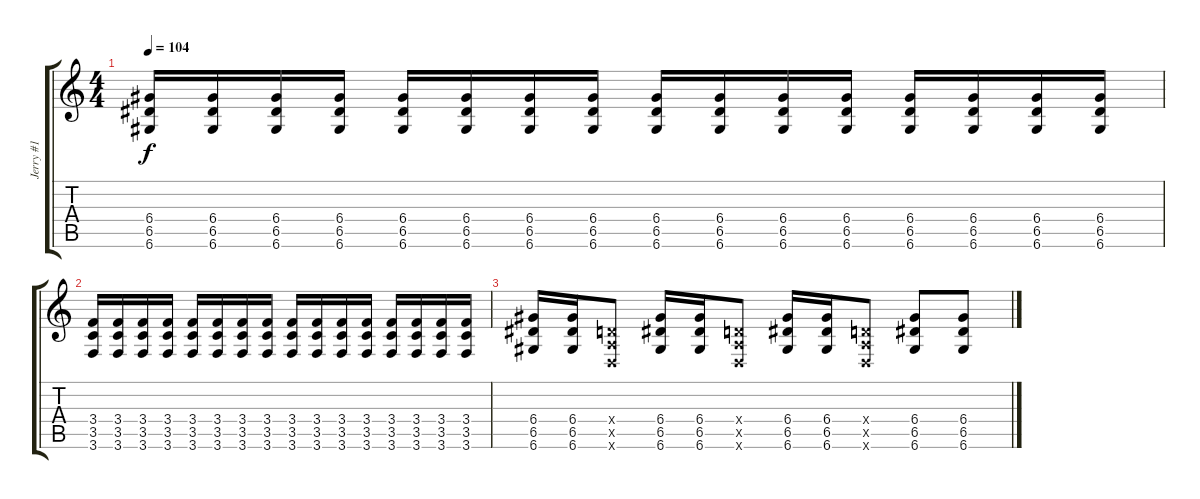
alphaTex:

\track ("Jerry #1" "Jerry #1") {instrument distortionguitar}
\staff {score tabs}
\tuning (E4 B3 G3 D3 A2 D2) {hide}
\ts (4 4)
\tempo 104
\clef g2
\ks c
(6.4 6.5 6.6).16{dy f} (6.4 6.5 6.6).16 (6.4 6.5 6.6).16 (6.4 6.5 6.6).16 (6.4 6.5 6.6).16 (6.4 6.5 6.6).16 (6.4 6.5 6.6).16 (6.4 6.5 6.6).16 (6.4 6.5 6.6).16 (6.4 6.5 6.6).16 (6.4 6.5 6.6).16 (6.4 6.5 6.6).16 (6.4 6.5 6.6).16 (6.4 6.5 6.6).16 (6.4 6.5 6.6).16 (6.4 6.5 6.6).16 |
(3.4 3.5 3.6).16 (3.4 3.5 3.6).16 (3.4 3.5 3.6).16 (3.4 3.5 3.6).16 (3.4 3.5 3.6).16 (3.4 3.5 3.6).16 (3.4 3.5 3.6).16 (3.4 3.5 3.6).16 (3.4 3.5 3.6).16 (3.4 3.5 3.6).16 (3.4 3.5 3.6).16 (3.4 3.5 3.6).16 (3.4 3.5 3.6).16 (3.4 3.5 3.6).16 (3.4 3.5 3.6).16 (3.4 3.5 3.6).16 |
(6.4 6.5 6.6).16 (6.4 6.5 6.6).16 (0.4{x} 0.5{x} 0.6{x}).8 (6.4 6.5 6.6).16 (6.4 6.5 6.6).16 (0.4{x} 0.5{x} 0.6{x}).8 (6.4 6.5 6.6).16 (6.4 6.5 6.6).16 (0.4{x} 0.5{x} 0.6{x}).8 (6.4 6.5 6.6).8 (6.4 6.5 6.6).8
